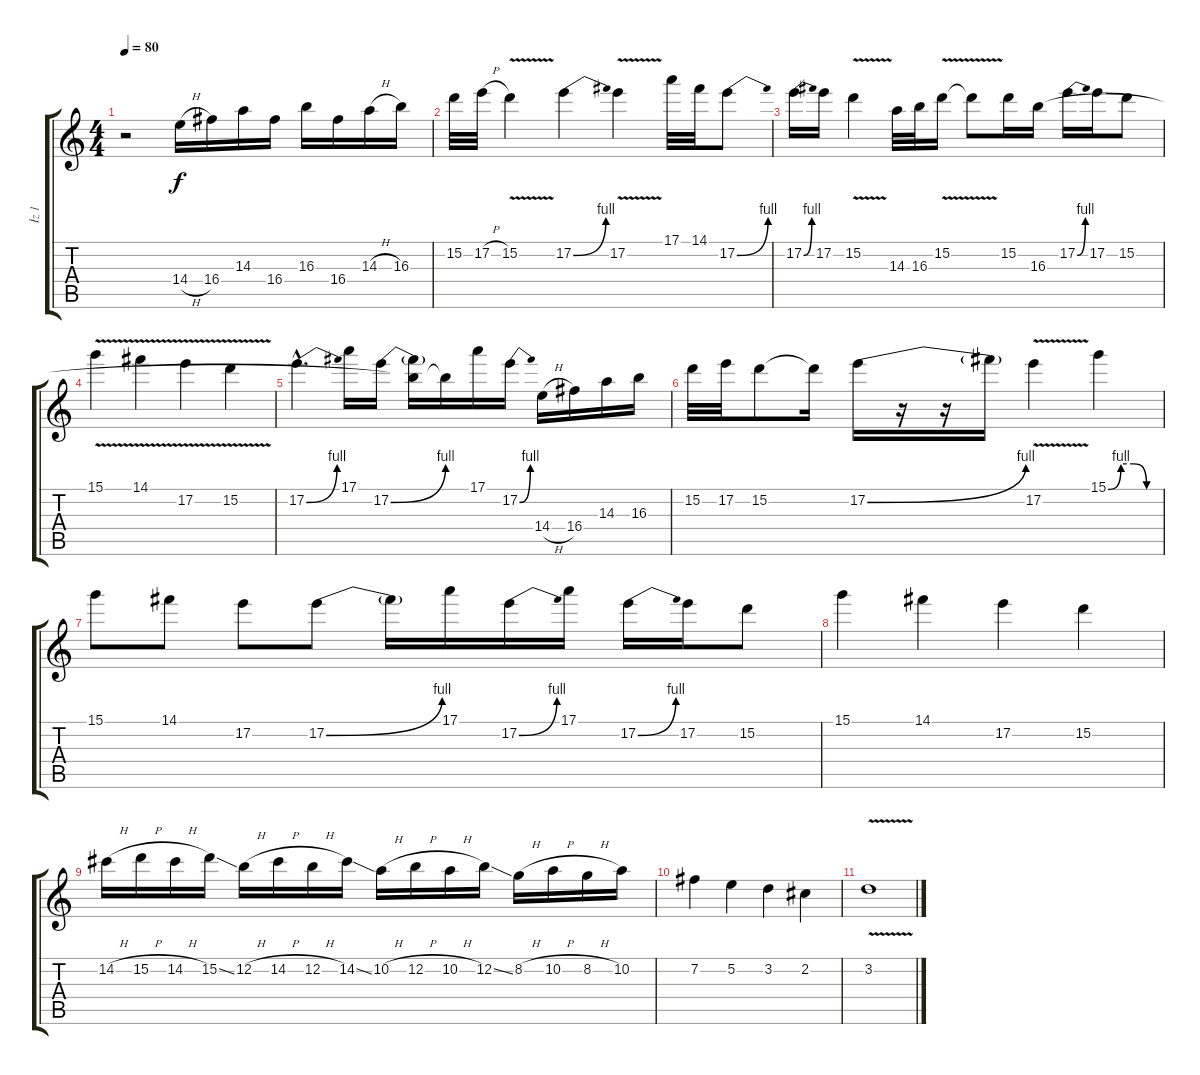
\track ("İz 1" "İz 1") {instrument overdrivenguitar}
\staff {score tabs}
\tuning (E4 B3 G3 D3 A2 E2) {hide}
\ts (4 4)
\tempo 80
\clef g2
\ks c
r.2{dy f instrument overdrivenguitar} 14.4{h}.16 16.4.16 14.3.16 16.4.16 16.3.16 16.4.16 14.3{h}.16 16.3.16 |
15.2.32 17.2{h}.32 15.2{v}.4 17.2{be (bend 0 0 60 4)}.4 17.2{v}.4 17.1.32 14.1.32 17.2{be (bend 0 0 60 4)}.8 |
17.2{be (bend 0 0 60 4)}.16 17.2.16 15.2{v}.4 14.3.32 16.3.32 15.2{v}.16 15.2{t}.8 15.2.16 16.3.16 17.2{be (bend 0 0 60 4)}.16 17.2.16 15.2.8 |
15.1{v}.4 14.1{v}.4 17.2{v}.4 15.2{v}.4 |
17.2{be (bend 0 0 60 4) hac}.4{d} 17.1.16 17.2{be (bend 0 0 60 4)}.16 (17.2{t} 16.3{t}).16 16.3{t}.16 17.1.16 17.2{be (bend 0 0 60 4)}.16 14.4{h}.16 16.4.16 14.3.16 16.3.16 |
15.2.32 17.2.32 15.2.8 15.2{t}.16 17.2{be (bend 0 0 60 4)}.16 r.16 r.16 17.2{t}.16 17.2{v}.4 15.1{be (custom 0 0 15 4 30 4 45 0 60 0)}.4 |
15.1.8 14.1.8 17.2.8 17.2{be (bend 0 0 60 4)}.8 17.2{t}.16 17.1.16 17.2{be (bend 0 0 60 4)}.16 17.1.16 17.2{be (bend 0 0 60 4)}.16 17.2.16 15.2.8 |
15.1.4 14.1.4 17.2.4 15.2.4 |
14.2{h}.16 15.2{h}.16 14.2{h}.16 15.2{ss}.16 12.2{h}.16 14.2{h}.16 12.2{h}.16 14.2{ss}.16 10.2{h}.16 12.2{h}.16 10.2{h}.16 12.2{ss}.16 8.2{h}.16 10.2{h}.16 8.2{h}.16 10.2.16 |
7.2.4 5.2.4 3.2.4 2.2.4 |
3.2{v}.1
